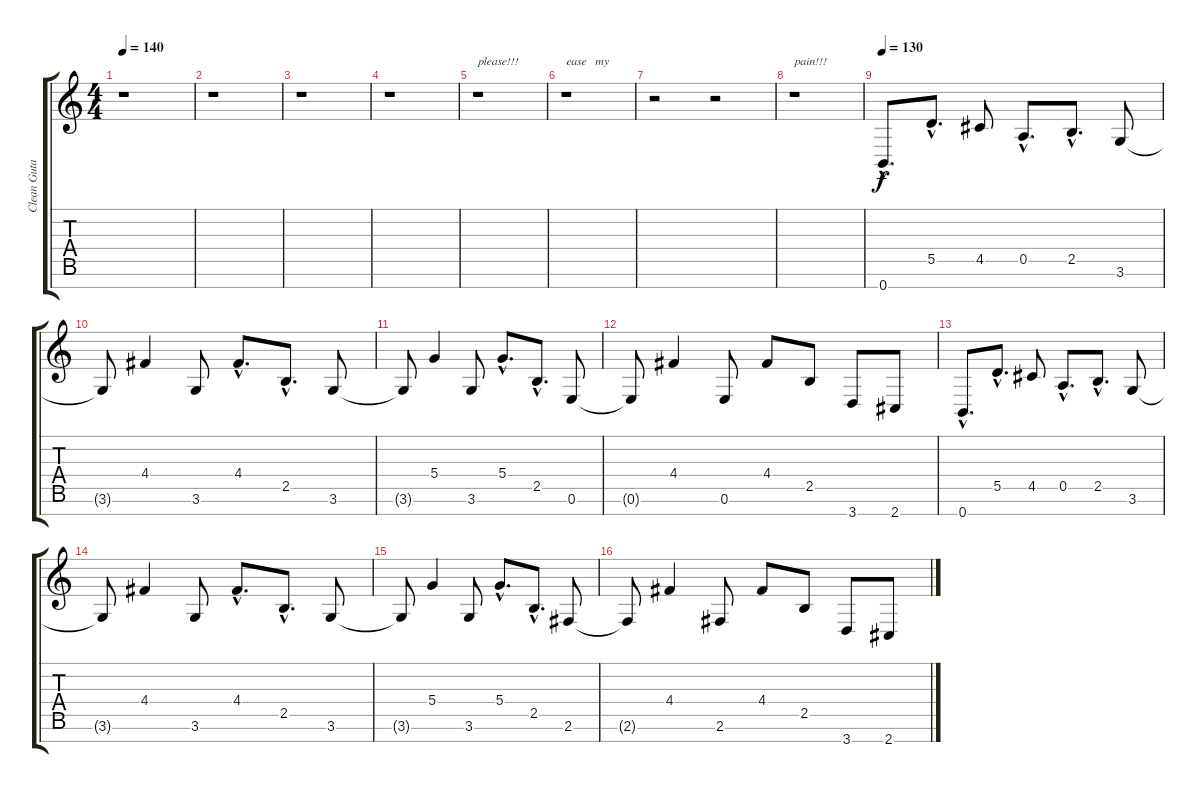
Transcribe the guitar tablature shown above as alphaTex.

\track ("Clean Gutar" "Clean Guta") {instrument electricguitarclean}
\staff {score tabs}
\tuning (E4 B3 G3 D3 A2 E2 B1) {hide}
\ts (4 4)
\tempo 140
\clef g2
\ks c
r.1{dy f} |
r.1 |
r.1 |
r.1 |
r.1{txt "please!!!"} |
r.1{txt "ease   my"} |
r.2 r.2 |
r.1{txt "pain!!!"} |
\tempo 130
0.7{hac}.8{d volume 9} 5.5{hac}.8{d} 4.5.8 0.5{hac}.8{d} 2.5{hac}.8{d} 3.6.8 |
3.6{t}.8 4.4.4 3.6.8 4.4{hac}.8{d} 2.5{hac}.8{d} 3.6.8 |
3.6{t}.8 5.4.4 3.6.8 5.4{hac}.8{d} 2.5{hac}.8{d} 0.6.8 |
0.6{t}.8 4.4.4 0.6.8 4.4.8 2.5.8 3.7.8 2.7.8 |
0.7{hac}.8{d} 5.5{hac}.8{d} 4.5.8 0.5{hac}.8{d} 2.5{hac}.8{d} 3.6.8 |
3.6{t}.8 4.4.4 3.6.8 4.4{hac}.8{d} 2.5{hac}.8{d} 3.6.8 |
3.6{t}.8 5.4.4 3.6.8 5.4{hac}.8{d} 2.5{hac}.8{d} 2.6.8 |
2.6{t}.8 4.4.4 2.6.8 4.4.8 2.5.8 3.7.8 2.7.8
